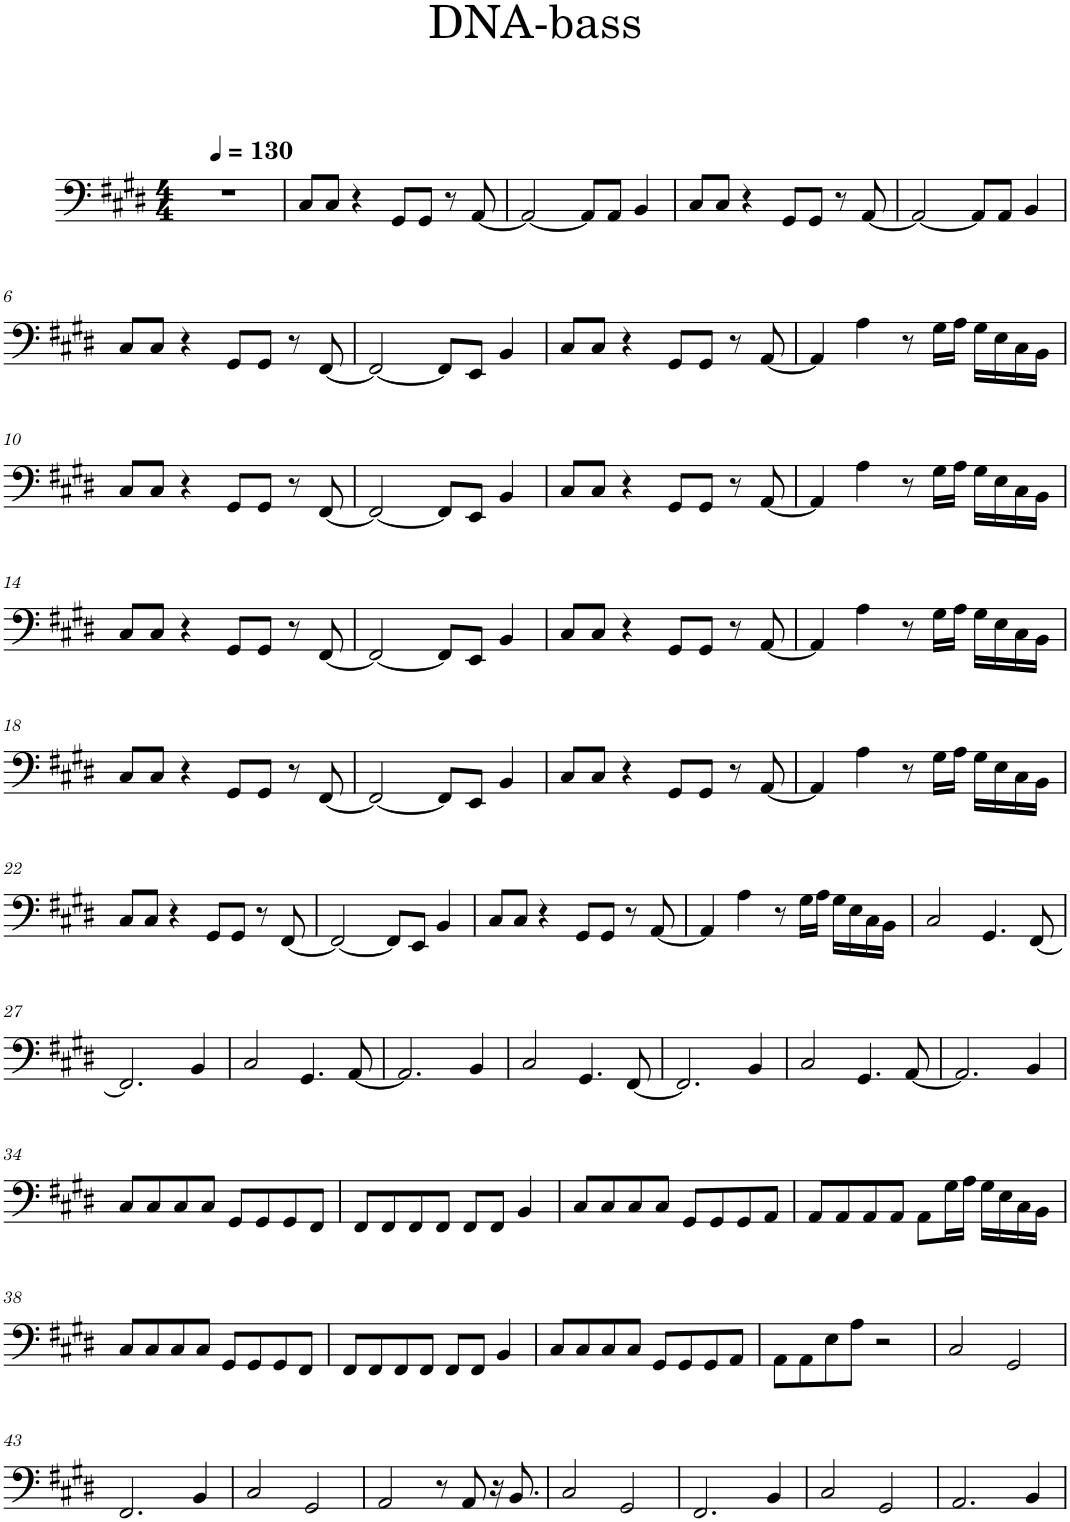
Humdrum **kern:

**kern
*part1
*staff1
*I"베이스 기타
*clefF4
*Trd7c12
*k[f#c#g#d#]
*M4/4
=1
1r
=2
*MM130
8C#/L
8C#/J
4r
8GG#/L
8GG#/J
8r
[8AA/
=3
2AA/_
8AA/L]
8AA/J
4BB/
=4
8C#/L
8C#/J
4r
8GG#/L
8GG#/J
8r
[8AA/
=5
2AA/_
8AA/L]
8AA/J
4BB/
!!LO:LB:g=z
=6
8C#/L
8C#/J
4r
8GG#/L
8GG#/J
8r
[8FF#/
=7
2FF#/_
8FF#/L]
8EE/J
4BB/
=8
8C#/L
8C#/J
4r
8GG#/L
8GG#/J
8r
[8AA/
=9
4AA/]
4A\
8r
16G#\LL
16A\JJ
16G#\LL
16E\
16C#\
16BB\JJ
!!LO:LB:g=z
=10
8C#/L
8C#/J
4r
8GG#/L
8GG#/J
8r
[8FF#/
=11
2FF#/_
8FF#/L]
8EE/J
4BB/
=12
8C#/L
8C#/J
4r
8GG#/L
8GG#/J
8r
[8AA/
=13
4AA/]
4A\
8r
16G#\LL
16A\JJ
16G#\LL
16E\
16C#\
16BB\JJ
!!LO:LB:g=z
=14
8C#/L
8C#/J
4r
8GG#/L
8GG#/J
8r
[8FF#/
=15
2FF#/_
8FF#/L]
8EE/J
4BB/
=16
8C#/L
8C#/J
4r
8GG#/L
8GG#/J
8r
[8AA/
=17
4AA/]
4A\
8r
16G#\LL
16A\JJ
16G#\LL
16E\
16C#\
16BB\JJ
!!LO:LB:g=z
=18
8C#/L
8C#/J
4r
8GG#/L
8GG#/J
8r
[8FF#/
=19
2FF#/_
8FF#/L]
8EE/J
4BB/
=20
8C#/L
8C#/J
4r
8GG#/L
8GG#/J
8r
[8AA/
=21
4AA/]
4A\
8r
16G#\LL
16A\JJ
16G#\LL
16E\
16C#\
16BB\JJ
!!LO:LB:g=z
=22
8C#/L
8C#/J
4r
8GG#/L
8GG#/J
8r
[8FF#/
=23
2FF#/_
8FF#/L]
8EE/J
4BB/
=24
8C#/L
8C#/J
4r
8GG#/L
8GG#/J
8r
[8AA/
=25
4AA/]
4A\
8r
16G#\LL
16A\JJ
16G#\LL
16E\
16C#\
16BB\JJ
=26
2C#/
4.GG#/
[8FF#/
!!LO:LB:g=z
=27
2.FF#/]
4BB/
=28
2C#/
4.GG#/
[8AA/
=29
2.AA/]
4BB/
=30
2C#/
4.GG#/
[8FF#/
=31
2.FF#/]
4BB/
=32
2C#/
4.GG#/
[8AA/
=33
2.AA/]
4BB/
!!LO:LB:g=z
=34
8C#/L
8C#/
8C#/
8C#/J
8GG#/L
8GG#/
8GG#/
8FF#/J
=35
8FF#/L
8FF#/
8FF#/
8FF#/J
8FF#/L
8FF#/J
4BB/
=36
8C#/L
8C#/
8C#/
8C#/J
8GG#/L
8GG#/
8GG#/
8AA/J
=37
8AA/L
8AA/
8AA/
8AA/J
8AA\L
16G#\L
16A\JJ
16G#\LL
16E\
16C#\
16BB\JJ
!!LO:LB:g=z
=38
8C#/L
8C#/
8C#/
8C#/J
8GG#/L
8GG#/
8GG#/
8FF#/J
=39
8FF#/L
8FF#/
8FF#/
8FF#/J
8FF#/L
8FF#/J
4BB/
=40
8C#/L
8C#/
8C#/
8C#/J
8GG#/L
8GG#/
8GG#/
8AA/J
=41
8AA\L
8AA\
8E\
8A\J
2r
=42
2C#/
2GG#/
!!LO:LB:g=z
=43
2.FF#/
4BB/
=44
2C#/
2GG#/
=45
2AA/
8r
8AA/
16r
8.BB/
=46
2C#/
2GG#/
=47
2.FF#/
4BB/
=48
2C#/
2GG#/
=49
2.AA/
4BB/
=
*-
